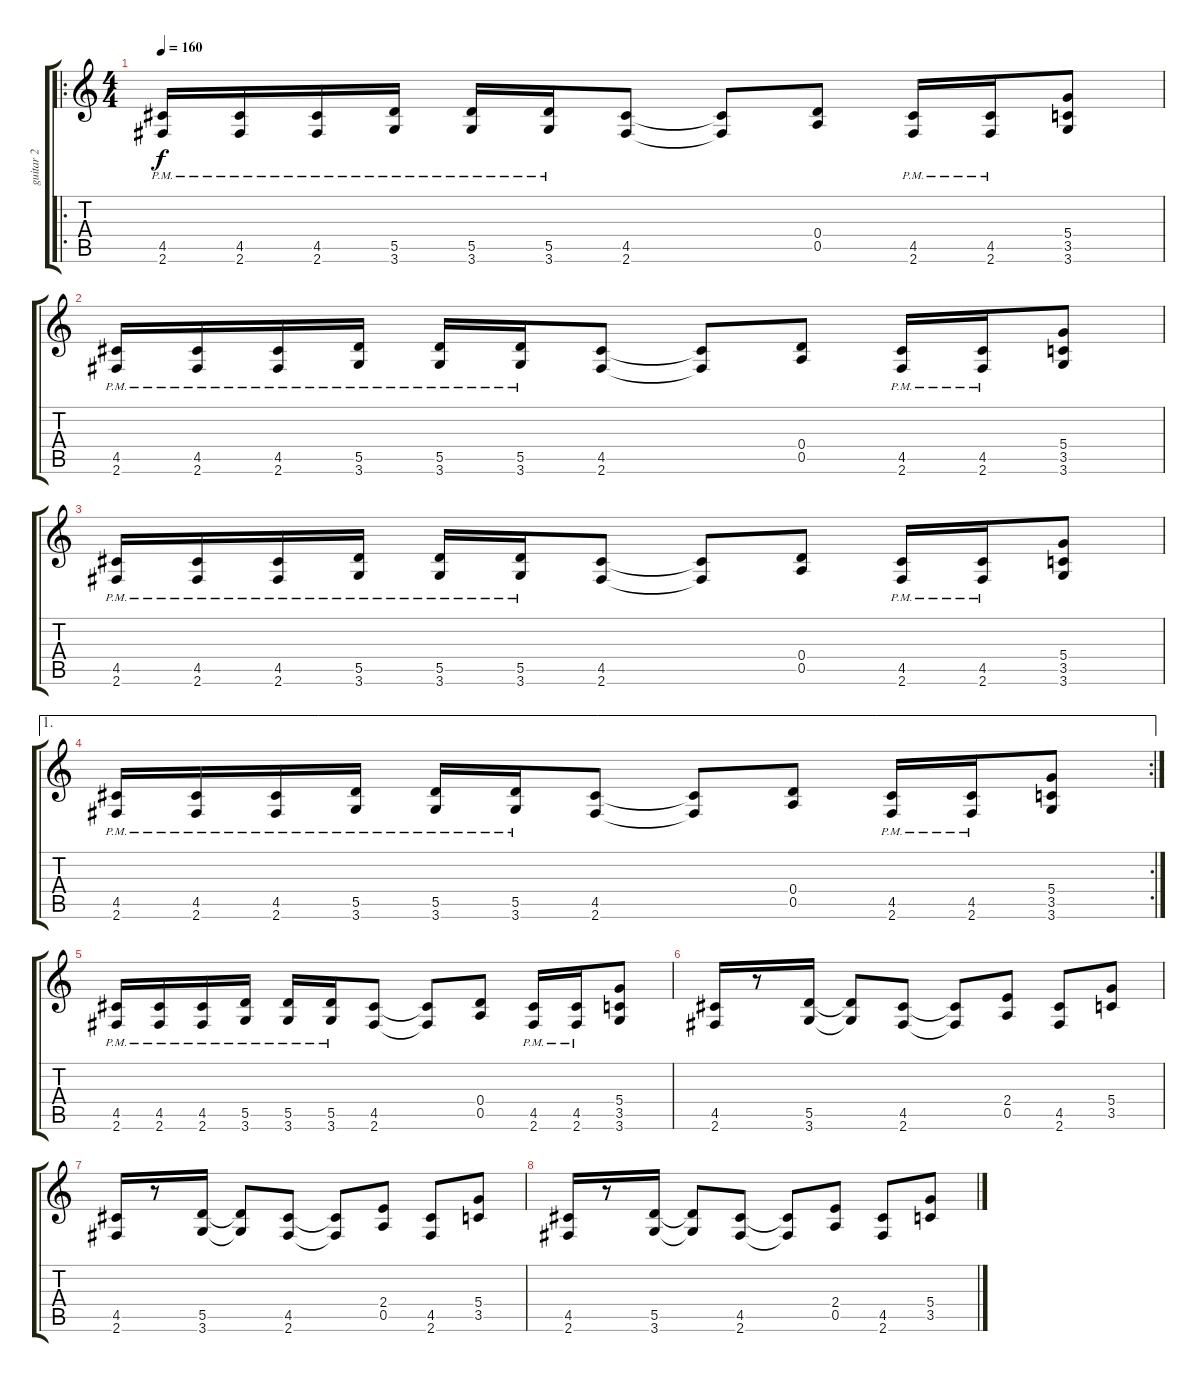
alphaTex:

\track ("guitar 2" "guitar 2") {instrument distortionguitar}
\staff {score tabs}
\tuning (E4 B3 G3 D3 A2 E2) {hide}
\ro
\ts (4 4)
\tempo 160
\clef g2
\ks c
(4.5{pm} 2.6).16{dy f} (4.5{pm} 2.6).16 (4.5{pm} 2.6).16 (5.5{pm} 3.6).16 (5.5{pm} 3.6).16 (5.5{pm} 3.6).16 (4.5 2.6).8 (4.5{t} 2.6{t}).8 (0.4 0.5).8 (4.5{pm} 2.6).16 (4.5{pm} 2.6).16 (5.4 3.5 3.6).8 |
(4.5{pm} 2.6).16 (4.5{pm} 2.6).16 (4.5{pm} 2.6).16 (5.5{pm} 3.6).16 (5.5{pm} 3.6).16 (5.5{pm} 3.6).16 (4.5 2.6).8 (4.5{t} 2.6{t}).8 (0.4 0.5).8 (4.5{pm} 2.6).16 (4.5{pm} 2.6).16 (5.4 3.5 3.6).8 |
(4.5{pm} 2.6).16 (4.5{pm} 2.6).16 (4.5{pm} 2.6).16 (5.5{pm} 3.6).16 (5.5{pm} 3.6).16 (5.5{pm} 3.6).16 (4.5 2.6).8 (4.5{t} 2.6{t}).8 (0.4 0.5).8 (4.5{pm} 2.6).16 (4.5{pm} 2.6).16 (5.4 3.5 3.6).8 |
\ae 1
\rc 2
(4.5{pm} 2.6).16 (4.5{pm} 2.6).16 (4.5{pm} 2.6).16 (5.5{pm} 3.6).16 (5.5{pm} 3.6).16 (5.5{pm} 3.6).16 (4.5 2.6).8 (4.5{t} 2.6{t}).8 (0.4 0.5).8 (4.5{pm} 2.6).16 (4.5{pm} 2.6).16 (5.4 3.5 3.6).8 |
(4.5{pm} 2.6).16 (4.5{pm} 2.6).16 (4.5{pm} 2.6).16 (5.5{pm} 3.6).16 (5.5{pm} 3.6).16 (5.5{pm} 3.6).16 (4.5 2.6).8 (4.5{t} 2.6{t}).8 (0.4 0.5).8 (4.5{pm} 2.6).16 (4.5{pm} 2.6).16 (5.4 3.5 3.6).8 |
(4.5 2.6).16 r.8 (5.5 3.6).16 (5.5{t} 3.6{t}).8 (4.5 2.6).8 (4.5{t} 2.6{t}).8 (2.4 0.5).8 (4.5 2.6).8 (5.4 3.5).8 |
(4.5 2.6).16 r.8 (5.5 3.6).16 (5.5{t} 3.6{t}).8 (4.5 2.6).8 (4.5{t} 2.6{t}).8 (2.4 0.5).8 (4.5 2.6).8 (5.4 3.5).8 |
(4.5 2.6).16 r.8 (5.5 3.6).16 (5.5{t} 3.6{t}).8 (4.5 2.6).8 (4.5{t} 2.6{t}).8 (2.4 0.5).8 (4.5 2.6).8 (5.4 3.5).8
